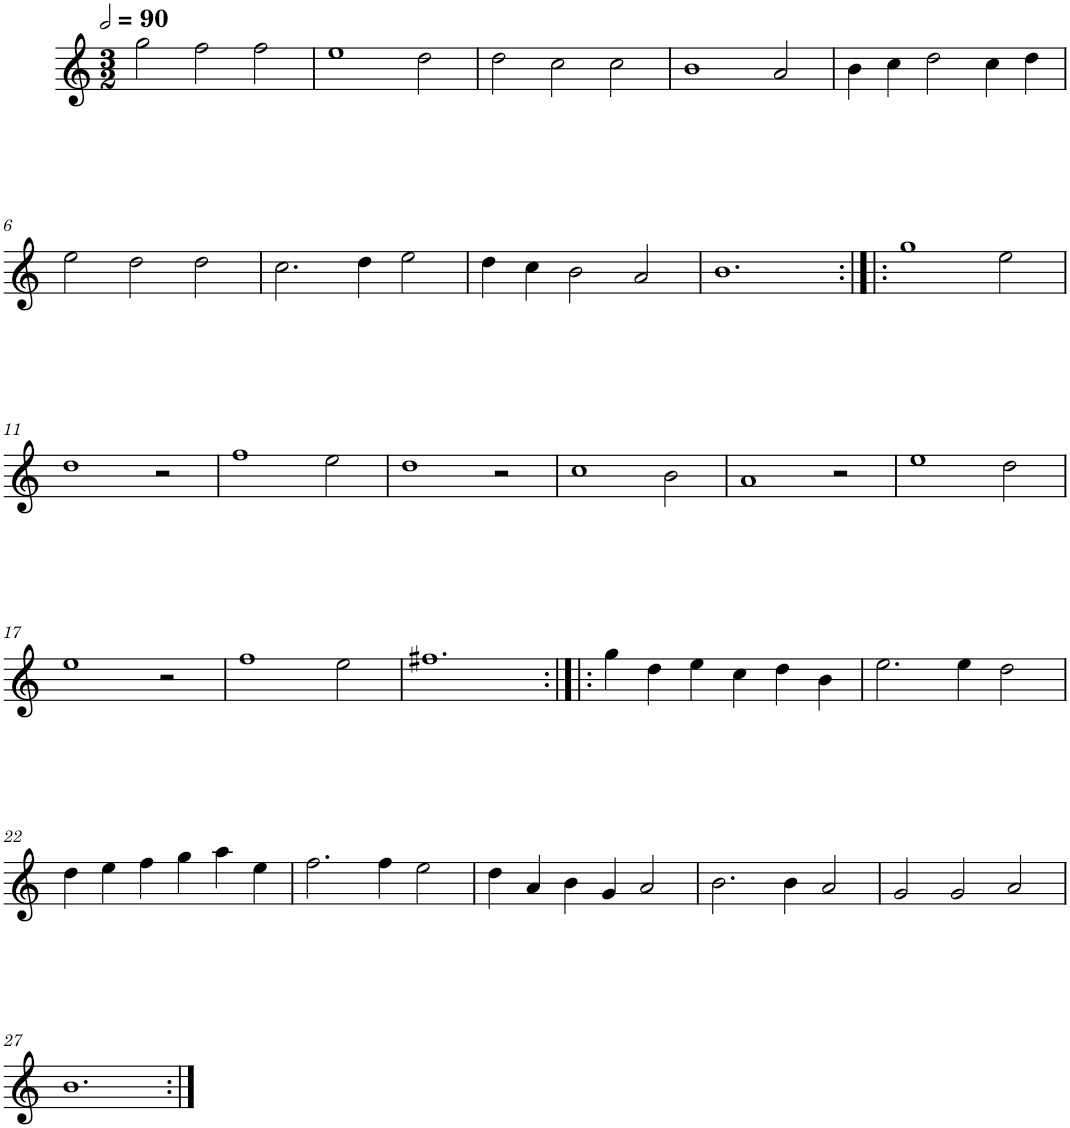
**kern
*part1
*staff1
*I"Cinq parties
*clefG2
*k[]
*M3/2
*MM180
=1
2gg\
2ff\
2ff\
=2
1ee
2dd\
=3
2dd\
2cc\
2cc\
=4
1b
2a/
=5
4b\
4cc\
2dd\
4cc\
4dd\
!!LO:LB:g=z
=6
2ee\
2dd\
2dd\
=7
2.cc\
4dd\
2ee\
=8
4dd\
4cc\
2b\
2a/
=9
1.b
=10:|!|:
1gg
2ee\
!!LO:LB:g=z
=11
1dd
2r
=12
1ff
2ee\
=13
1dd
2r
=14
1cc
2b\
=15
1a
2r
=16
1ee
2dd\
!!LO:LB:g=z
=17
1ee
2r
=18
1ff
2ee\
=19
1.ff#X
=20:|!|:
4gg\
4dd\
4ee\
4cc\
4dd\
4b\
=21
2.ee\
4ee\
2dd\
!!LO:LB:g=z
=22
4dd\
4ee\
4ff\
4gg\
4aa\
4ee\
=23
2.ff\
4ff\
2ee\
=24
4dd\
4a/
4b\
4g/
2a/
=25
2.b\
4b\
2a/
=26
2g/
2g/
2a/
!!LO:LB:g=z
=27
1.b
=:|!
*-
